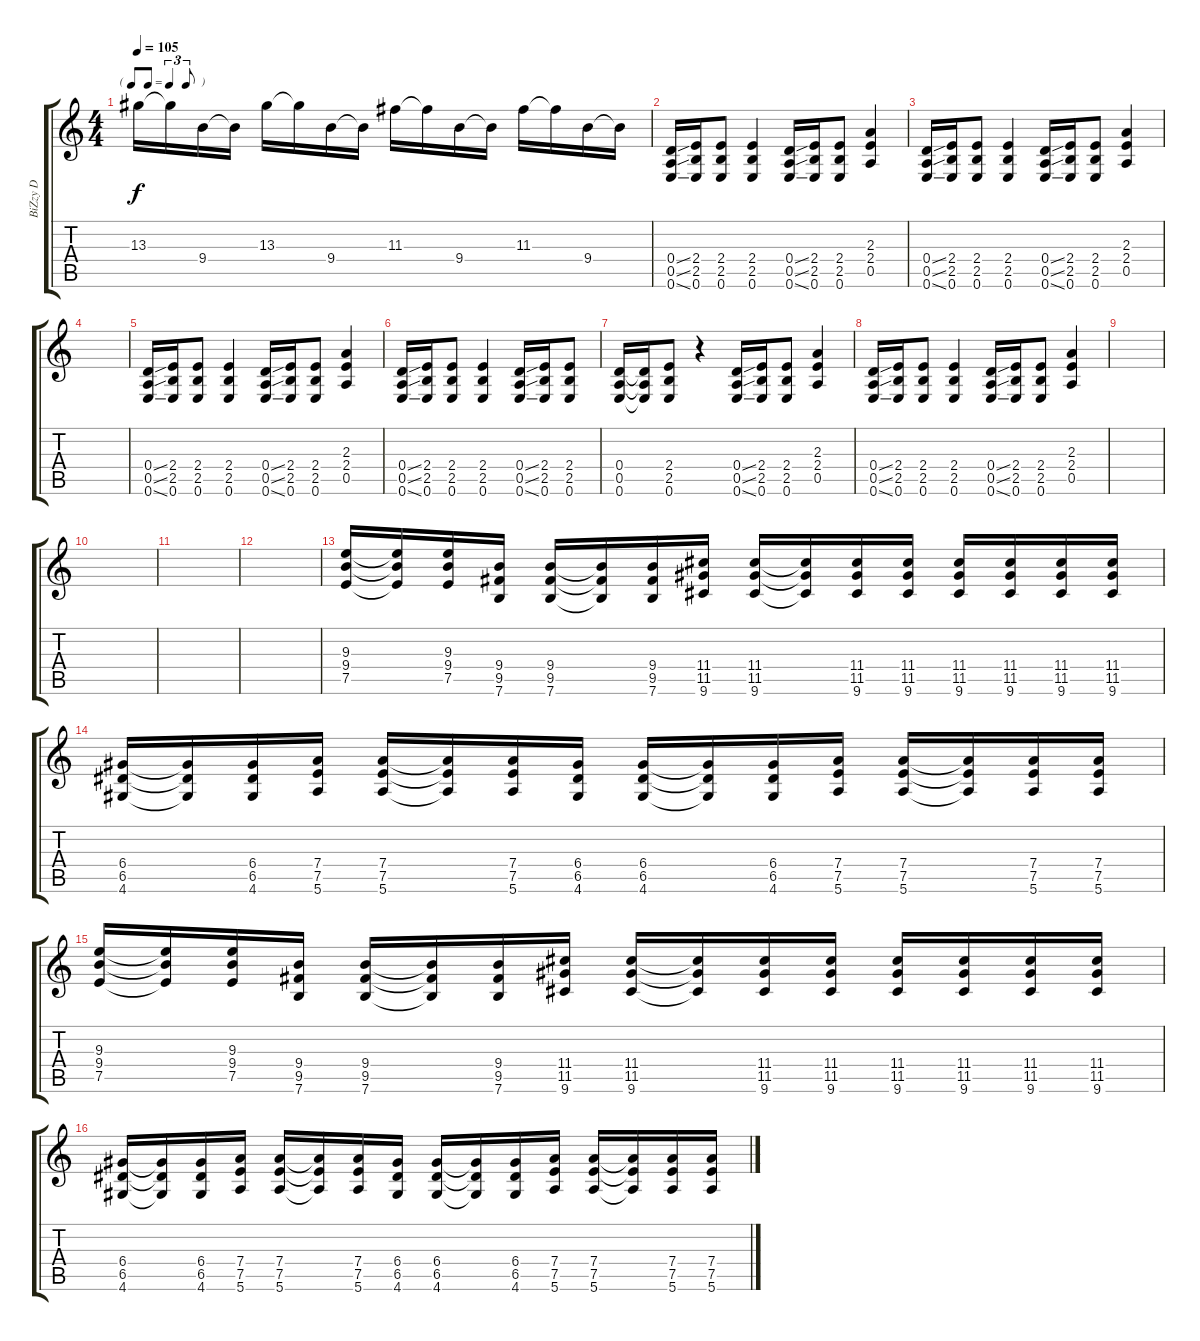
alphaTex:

\track ("BiZzy D" "BiZzy D") {instrument distortionguitar}
\staff {score tabs}
\tuning (E4 B3 G3 D3 A2 E2) {hide}
\ts (4 4)
\tf triplet8th
\tempo 105
\clef g2
\ks c
13.3.16{dy f} 13.3{t}.16 9.4.16 9.4{t}.16 13.3.16 13.3{t}.16 9.4.16 9.4{t}.16 11.3.16 11.3{t}.16 9.4.16 9.4{t}.16 11.3.16 11.3{t}.16 9.4.16 9.4{t}.16 |
(0.4{ss} 0.5{ss} 0.6{ss}).16{volume 11 instrument distortionguitar} (2.4 2.5 0.6).16 (2.4 2.5 0.6).8 (2.4 2.5 0.6).4 (0.4{ss} 0.5{ss} 0.6{ss}).16 (2.4 2.5 0.6).16 (2.4 2.5 0.6).8 (2.3 2.4 0.5).4 |
(0.4{ss} 0.5{ss} 0.6{ss}).16 (2.4 2.5 0.6).16 (2.4 2.5 0.6).8 (2.4 2.5 0.6).4 (0.4{ss} 0.5{ss} 0.6{ss}).16 (2.4 2.5 0.6).16 (2.4 2.5 0.6).8 (2.3 2.4 0.5).4 |
|
(0.4{ss} 0.5{ss} 0.6{ss}).16 (2.4 2.5 0.6).16 (2.4 2.5 0.6).8 (2.4 2.5 0.6).4 (0.4{ss} 0.5{ss} 0.6{ss}).16 (2.4 2.5 0.6).16 (2.4 2.5 0.6).8 (2.3 2.4 0.5).4 |
(0.4{ss} 0.5{ss} 0.6{ss}).16 (2.4 2.5 0.6).16 (2.4 2.5 0.6).8 (2.4 2.5 0.6).4 (0.4{ss} 0.5{ss} 0.6{ss}).16 (2.4 2.5 0.6).16 (2.4 2.5 0.6).8 |
(0.4 0.5 0.6).16 (0.4{t} 0.5{t} 0.6{t}).16 (2.4 2.5 0.6).8 r.4 (0.4{ss} 0.5{ss} 0.6{ss}).16 (2.4 2.5 0.6).16 (2.4 2.5 0.6).8 (2.3 2.4 0.5).4 |
(0.4{ss} 0.5{ss} 0.6{ss}).16 (2.4 2.5 0.6).16 (2.4 2.5 0.6).8 (2.4 2.5 0.6).4 (0.4{ss} 0.5{ss} 0.6{ss}).16 (2.4 2.5 0.6).16 (2.4 2.5 0.6).8 (2.3 2.4 0.5).4 |
|
|
|
|
(9.3 9.4 7.5).16 (9.3{t} 9.4{t} 7.5{t}).16 (9.3 9.4 7.5).16 (9.4 9.5 7.6).16 (9.4 9.5 7.6).16 (9.4{t} 9.5{t} 7.6{t}).16 (9.4 9.5 7.6).16 (11.4 11.5 9.6).16 (11.4 11.5 9.6).16 (11.4{t} 11.5{t} 9.6{t}).16 (11.4 11.5 9.6).16 (11.4 11.5 9.6).16 (11.4 11.5 9.6).16 (11.4 11.5 9.6).16 (11.4 11.5 9.6).16 (11.4 11.5 9.6).16 |
(6.4 6.5 4.6).16 (6.4{t} 6.5{t} 4.6{t}).16 (6.4 6.5 4.6).16 (7.4 7.5 5.6).16 (7.4 7.5 5.6).16 (7.4{t} 7.5{t} 5.6{t}).16 (7.4 7.5 5.6).16 (6.4 6.5 4.6).16 (6.4 6.5 4.6).16 (6.4{t} 6.5{t} 4.6{t}).16 (6.4 6.5 4.6).16 (7.4 7.5 5.6).16 (7.4 7.5 5.6).16 (7.4{t} 7.5{t} 5.6{t}).16 (7.4 7.5 5.6).16 (7.4 7.5 5.6).16 |
(9.3 9.4 7.5).16 (9.3{t} 9.4{t} 7.5{t}).16 (9.3 9.4 7.5).16 (9.4 9.5 7.6).16 (9.4 9.5 7.6).16 (9.4{t} 9.5{t} 7.6{t}).16 (9.4 9.5 7.6).16 (11.4 11.5 9.6).16 (11.4 11.5 9.6).16 (11.4{t} 11.5{t} 9.6{t}).16 (11.4 11.5 9.6).16 (11.4 11.5 9.6).16 (11.4 11.5 9.6).16 (11.4 11.5 9.6).16 (11.4 11.5 9.6).16 (11.4 11.5 9.6).16 |
(6.4 6.5 4.6).16 (6.4{t} 6.5{t} 4.6{t}).16 (6.4 6.5 4.6).16 (7.4 7.5 5.6).16 (7.4 7.5 5.6).16 (7.4{t} 7.5{t} 5.6{t}).16 (7.4 7.5 5.6).16 (6.4 6.5 4.6).16 (6.4 6.5 4.6).16 (6.4{t} 6.5{t} 4.6{t}).16 (6.4 6.5 4.6).16 (7.4 7.5 5.6).16 (7.4 7.5 5.6).16 (7.4{t} 7.5{t} 5.6{t}).16 (7.4 7.5 5.6).16 (7.4 7.5 5.6).16
